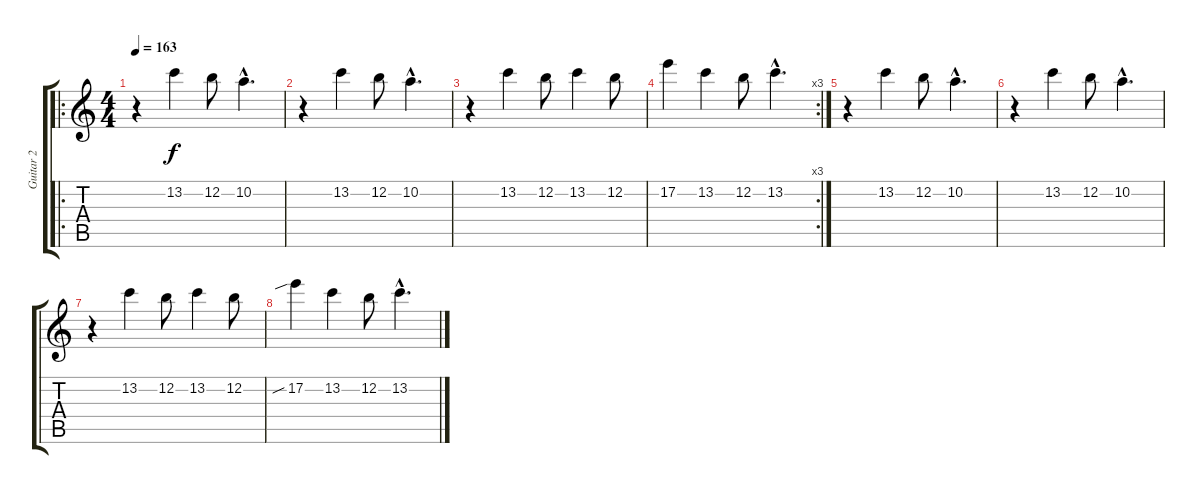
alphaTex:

\track ("Guitar 2" "Guitar 2") {instrument distortionguitar}
\staff {score tabs}
\tuning (E4 B3 G3 D3 A2 E2) {hide}
\ro
\ts (4 4)
\tempo 163
\clef g2
\ks c
r.4{dy f} 13.2.4 12.2.8 10.2{hac}.4{d} |
r.4 13.2.4 12.2.8 10.2{hac}.4{d} |
r.4 13.2.4 12.2.8 13.2.4 12.2.8 |
\rc 3
17.2.4 13.2.4 12.2.8 13.2{hac}.4{d} |
r.4 13.2.4 12.2.8 10.2{hac}.4{d} |
r.4 13.2.4 12.2.8 10.2{hac}.4{d} |
r.4 13.2.4 12.2.8 13.2.4 12.2.8 |
17.2{sib}.4 13.2.4 12.2.8 13.2{hac}.4{d}
